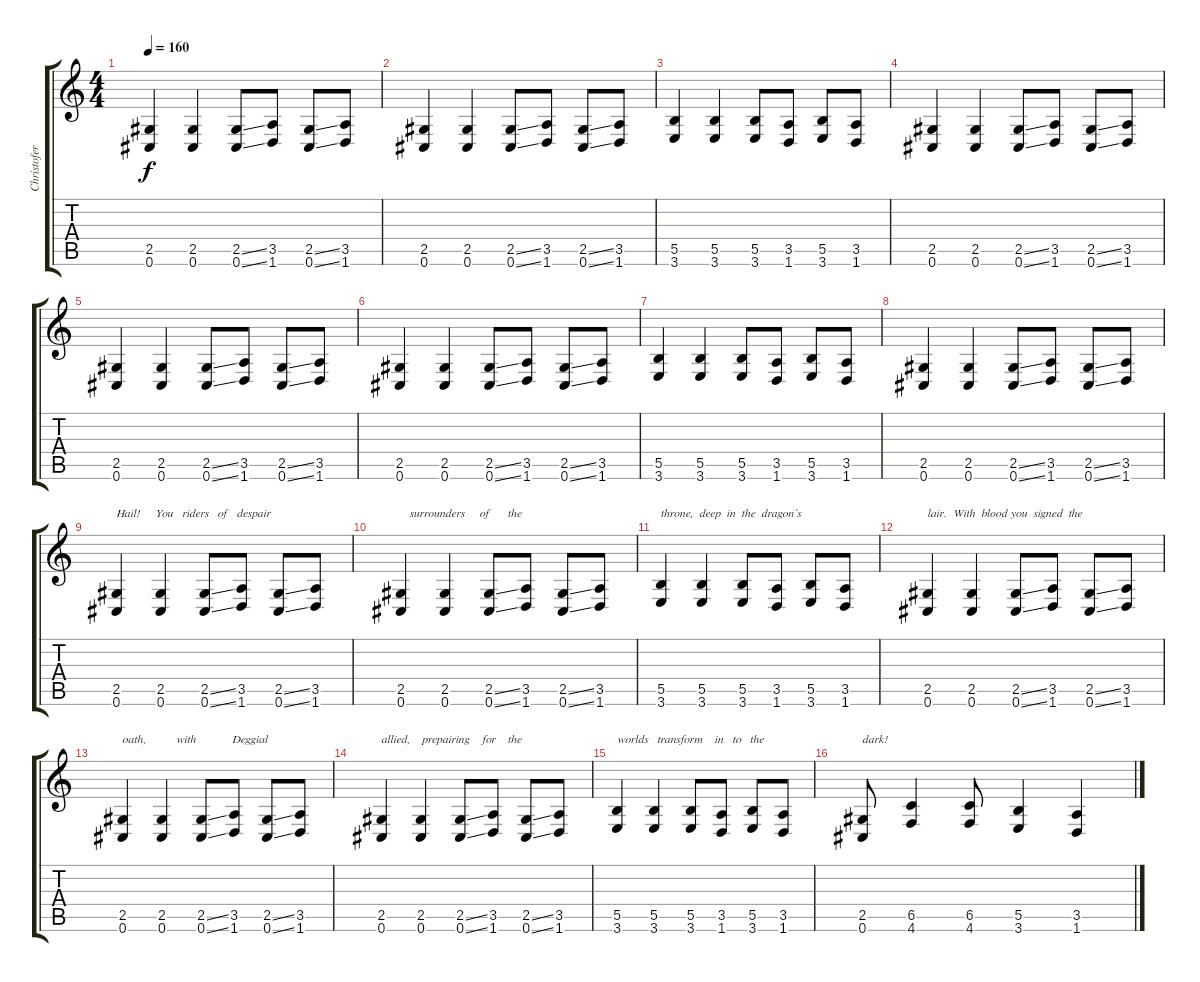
\track ("Christofer Johnsson" "Christofer") {instrument distortionguitar}
\staff {score tabs}
\tuning (Db4 Ab3 E3 B2 Gb2 Db2) {hide}
\ts (4 4)
\tempo 160
\clef g2
\ks c
(2.5 0.6).4{dy f instrument distortionguitar} (2.5 0.6).4 (2.5{ss} 0.6{ss}).8 (3.5 1.6).8 (2.5{ss} 0.6{ss}).8 (3.5 1.6).8 |
(2.5 0.6).4 (2.5 0.6).4 (2.5{ss} 0.6{ss}).8 (3.5 1.6).8 (2.5{ss} 0.6{ss}).8 (3.5 1.6).8 |
(5.5 3.6).4 (5.5 3.6).4 (5.5 3.6).8 (3.5 1.6).8 (5.5 3.6).8 (3.5 1.6).8 |
(2.5 0.6).4 (2.5 0.6).4 (2.5{ss} 0.6{ss}).8 (3.5 1.6).8 (2.5{ss} 0.6{ss}).8 (3.5 1.6).8 |
(2.5 0.6).4 (2.5 0.6).4 (2.5{ss} 0.6{ss}).8 (3.5 1.6).8 (2.5{ss} 0.6{ss}).8 (3.5 1.6).8 |
(2.5 0.6).4 (2.5 0.6).4 (2.5{ss} 0.6{ss}).8 (3.5 1.6).8 (2.5{ss} 0.6{ss}).8 (3.5 1.6).8 |
(5.5 3.6).4 (5.5 3.6).4 (5.5 3.6).8 (3.5 1.6).8 (5.5 3.6).8 (3.5 1.6).8 |
(2.5 0.6).4 (2.5 0.6).4 (2.5{ss} 0.6{ss}).8 (3.5 1.6).8 (2.5{ss} 0.6{ss}).8 (3.5 1.6).8 |
(2.5 0.6).4{txt "Hail!     You   riders   of   despair"} (2.5 0.6).4 (2.5{ss} 0.6{ss}).8 (3.5 1.6).8 (2.5{ss} 0.6{ss}).8 (3.5 1.6).8 |
(2.5 0.6).4{txt "   surrounders     of      the "} (2.5 0.6).4 (2.5{ss} 0.6{ss}).8 (3.5 1.6).8 (2.5{ss} 0.6{ss}).8 (3.5 1.6).8 |
(5.5 3.6).4{txt "throne,  deep  in  the  dragon`s"} (5.5 3.6).4 (5.5 3.6).8 (3.5 1.6).8 (5.5 3.6).8 (3.5 1.6).8 |
(2.5 0.6).4{txt "lair.  With  blood you  signed  the"} (2.5 0.6).4 (2.5{ss} 0.6{ss}).8 (3.5 1.6).8 (2.5{ss} 0.6{ss}).8 (3.5 1.6).8 |
(2.5 0.6).4{txt "oath,          with            Deggial"} (2.5 0.6).4 (2.5{ss} 0.6{ss}).8 (3.5 1.6).8 (2.5{ss} 0.6{ss}).8 (3.5 1.6).8 |
(2.5 0.6).4{txt "allied,    prepairing    for    the"} (2.5 0.6).4 (2.5{ss} 0.6{ss}).8 (3.5 1.6).8 (2.5{ss} 0.6{ss}).8 (3.5 1.6).8 |
(5.5 3.6).4{txt "worlds   transform    in   to   the  "} (5.5 3.6).4 (5.5 3.6).8 (3.5 1.6).8 (5.5 3.6).8 (3.5 1.6).8 |
(2.5 0.6).8{txt "dark!"} (6.5 4.6).4 (6.5 4.6).8 (5.5 3.6).4 (3.5 1.6).4
